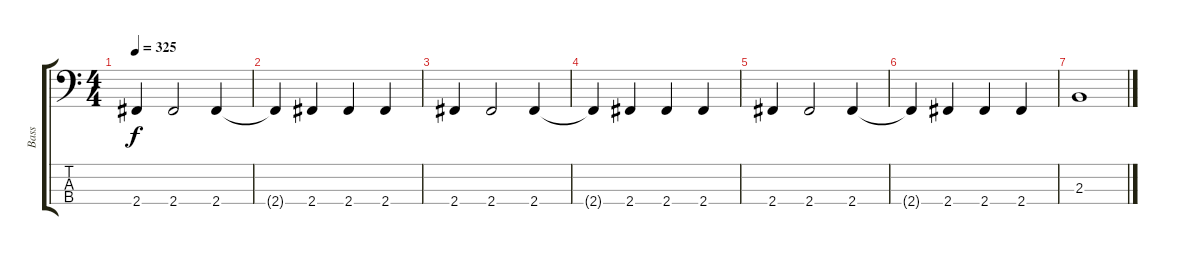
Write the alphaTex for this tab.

\track ("Bass" "Bass") {instrument electricbasspick}
\staff {score tabs}
\tuning (G2 D2 A1 E1) {hide}
\ts (4 4)
\tempo 325
\clef f4
\ks c
2.4.4{dy f} 2.4.2 2.4.4 |
2.4{t}.4 2.4.4 2.4.4 2.4.4 |
2.4.4 2.4.2 2.4.4 |
2.4{t}.4 2.4.4 2.4.4 2.4.4 |
2.4.4 2.4.2 2.4.4 |
2.4{t}.4 2.4.4 2.4.4 2.4.4 |
2.3.1
